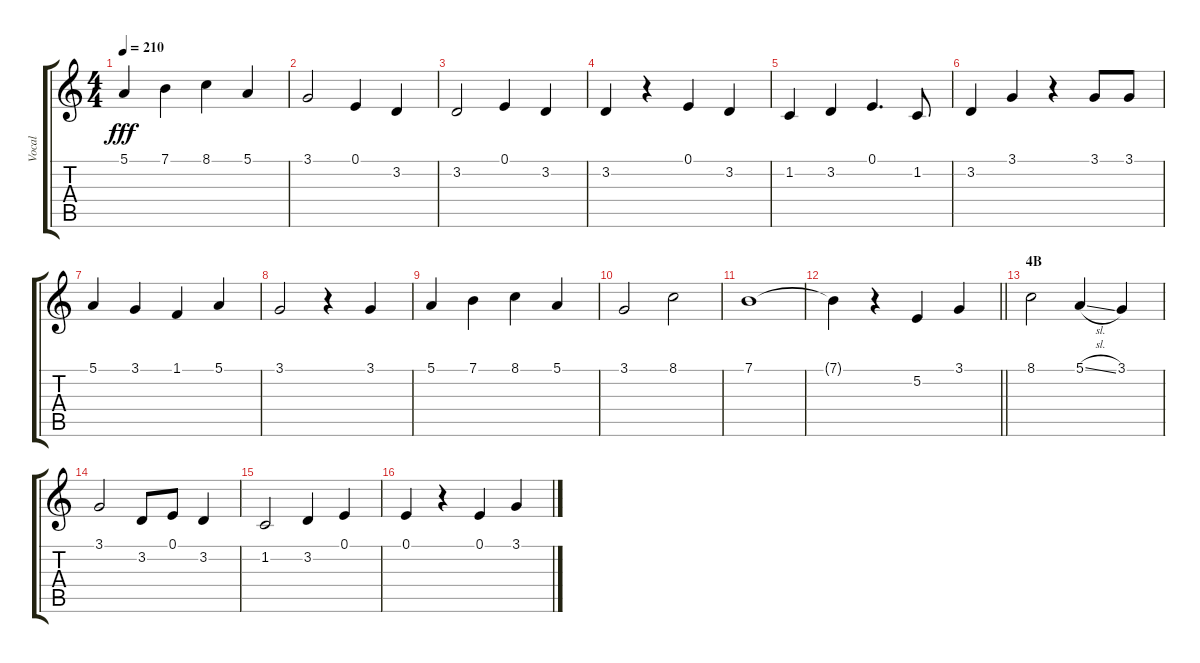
\track ("Vocal" "Vocal") {instrument voiceoohs}
\staff {score tabs}
\tuning (E4 B3 G3 D3 A2 E2) {hide}
\ts (4 4)
\tempo 210
\clef g2
\ks c
5.1.4{dy fff} 7.1.4 8.1.4 5.1.4 |
3.1.2 0.1.4 3.2.4 |
3.2.2 0.1.4 3.2.4 |
3.2.4 r.4 0.1.4 3.2.4 |
1.2.4 3.2.4 0.1.4{d} 1.2.8 |
3.2.4 3.1.4 r.4 3.1.8 3.1.8 |
5.1.4 3.1.4 1.1.4 5.1.4 |
3.1.2 r.4 3.1.4 |
5.1.4 7.1.4 8.1.4 5.1.4 |
3.1.2 8.1.2 |
7.1.1 |
\barLineRight lightlight
7.1{t}.4 r.4 5.2.4 3.1.4 |
\section ("" "4B")
8.1.2 5.1{sl}.4 3.1.4 |
3.1.2 3.2.8 0.1.8 3.2.4 |
1.2.2 3.2.4 0.1.4 |
0.1.4 r.4 0.1.4 3.1.4
